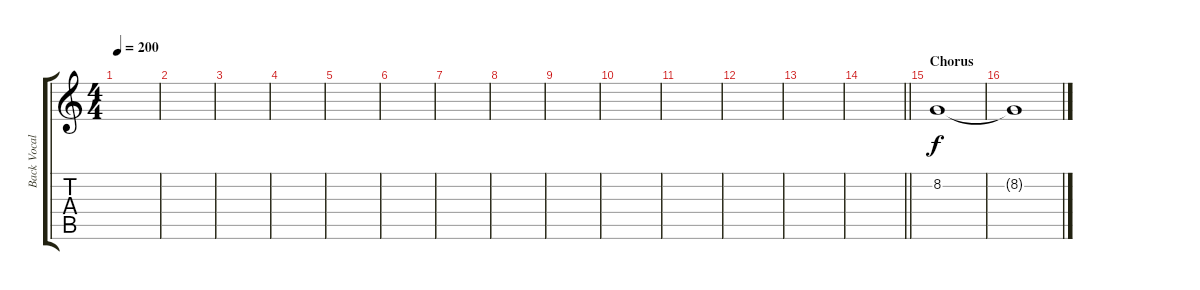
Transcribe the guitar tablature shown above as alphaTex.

\track ("Back Vocals" "Back Vocal") {instrument tenorsax}
\staff {score tabs}
\tuning (E4 B3 G3 D3 A2 E2) {hide}
\ts (4 4)
\tempo 200
\clef g2
\ks c
|
|
|
|
|
|
|
|
|
|
|
|
|
\barLineRight lightlight
|
\section ("" "Chorus")
8.2.1 |
8.2{t}.1
